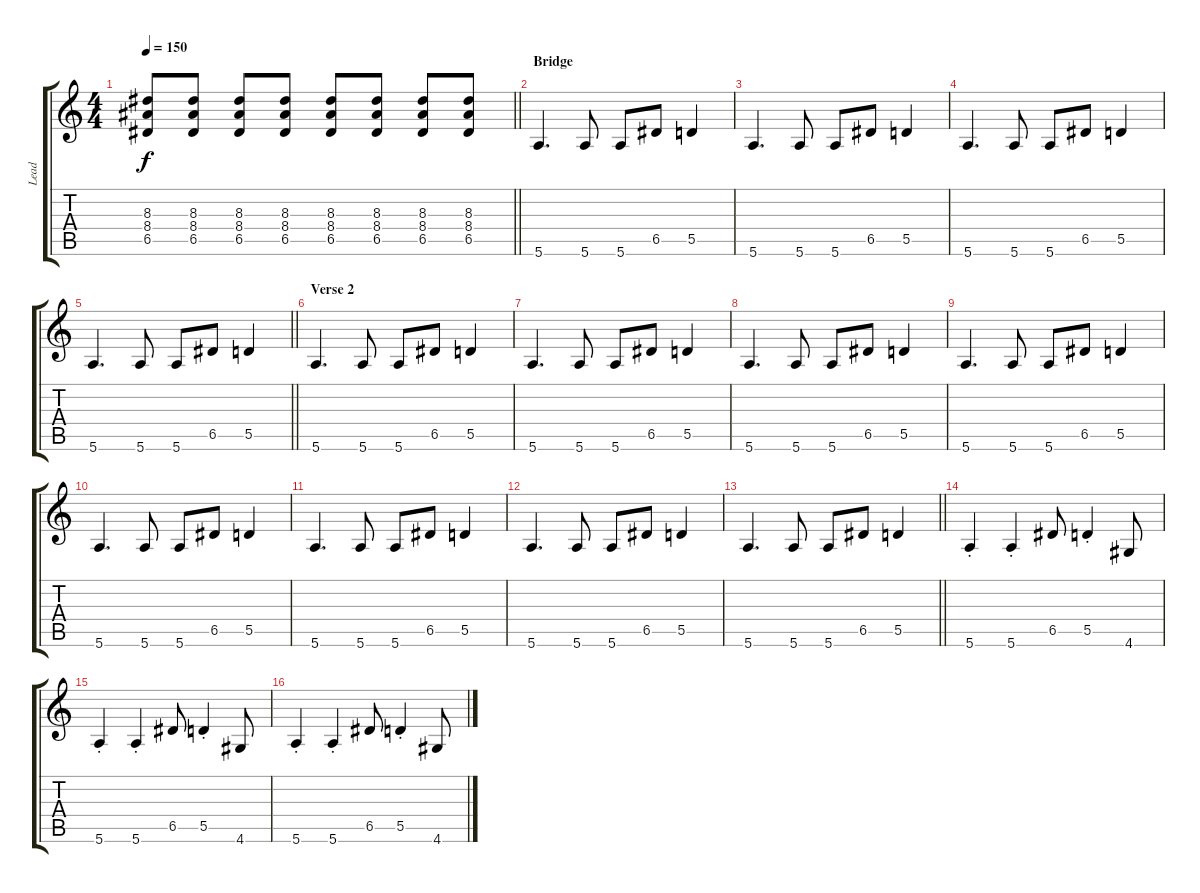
\track ("Lead" "Lead") {instrument distortionguitar}
\staff {score tabs}
\tuning (E4 B3 G3 D3 A2 E2) {hide}
\ts (4 4)
\tempo 150
\clef g2
\barLineRight lightlight
\ks c
(8.3 8.4 6.5).8{dy f} (8.3 8.4 6.5).8 (8.3 8.4 6.5).8 (8.3 8.4 6.5).8 (8.3 8.4 6.5).8 (8.3 8.4 6.5).8 (8.3 8.4 6.5).8 (8.3 8.4 6.5).8 |
\section ("" "Bridge")
5.6.4{d} 5.6.8 5.6.8 6.5.8 5.5.4 |
5.6.4{d} 5.6.8 5.6.8 6.5.8 5.5.4 |
5.6.4{d} 5.6.8 5.6.8 6.5.8 5.5.4 |
\barLineRight lightlight
5.6.4{d} 5.6.8 5.6.8 6.5.8 5.5.4 |
\section ("" "Verse 2")
5.6.4{d} 5.6.8 5.6.8 6.5.8 5.5.4 |
5.6.4{d} 5.6.8 5.6.8 6.5.8 5.5.4 |
5.6.4{d} 5.6.8 5.6.8 6.5.8 5.5.4 |
5.6.4{d} 5.6.8 5.6.8 6.5.8 5.5.4 |
5.6.4{d} 5.6.8 5.6.8 6.5.8 5.5.4 |
5.6.4{d} 5.6.8 5.6.8 6.5.8 5.5.4 |
5.6.4{d} 5.6.8 5.6.8 6.5.8 5.5.4 |
\barLineRight lightlight
5.6.4{d} 5.6.8 5.6.8 6.5.8 5.5.4 |
5.6{st}.4 5.6{st}.4 6.5.8 5.5{st}.4 4.6.8 |
5.6{st}.4 5.6{st}.4 6.5.8 5.5{st}.4 4.6.8 |
5.6{st}.4 5.6{st}.4 6.5.8 5.5{st}.4 4.6.8
